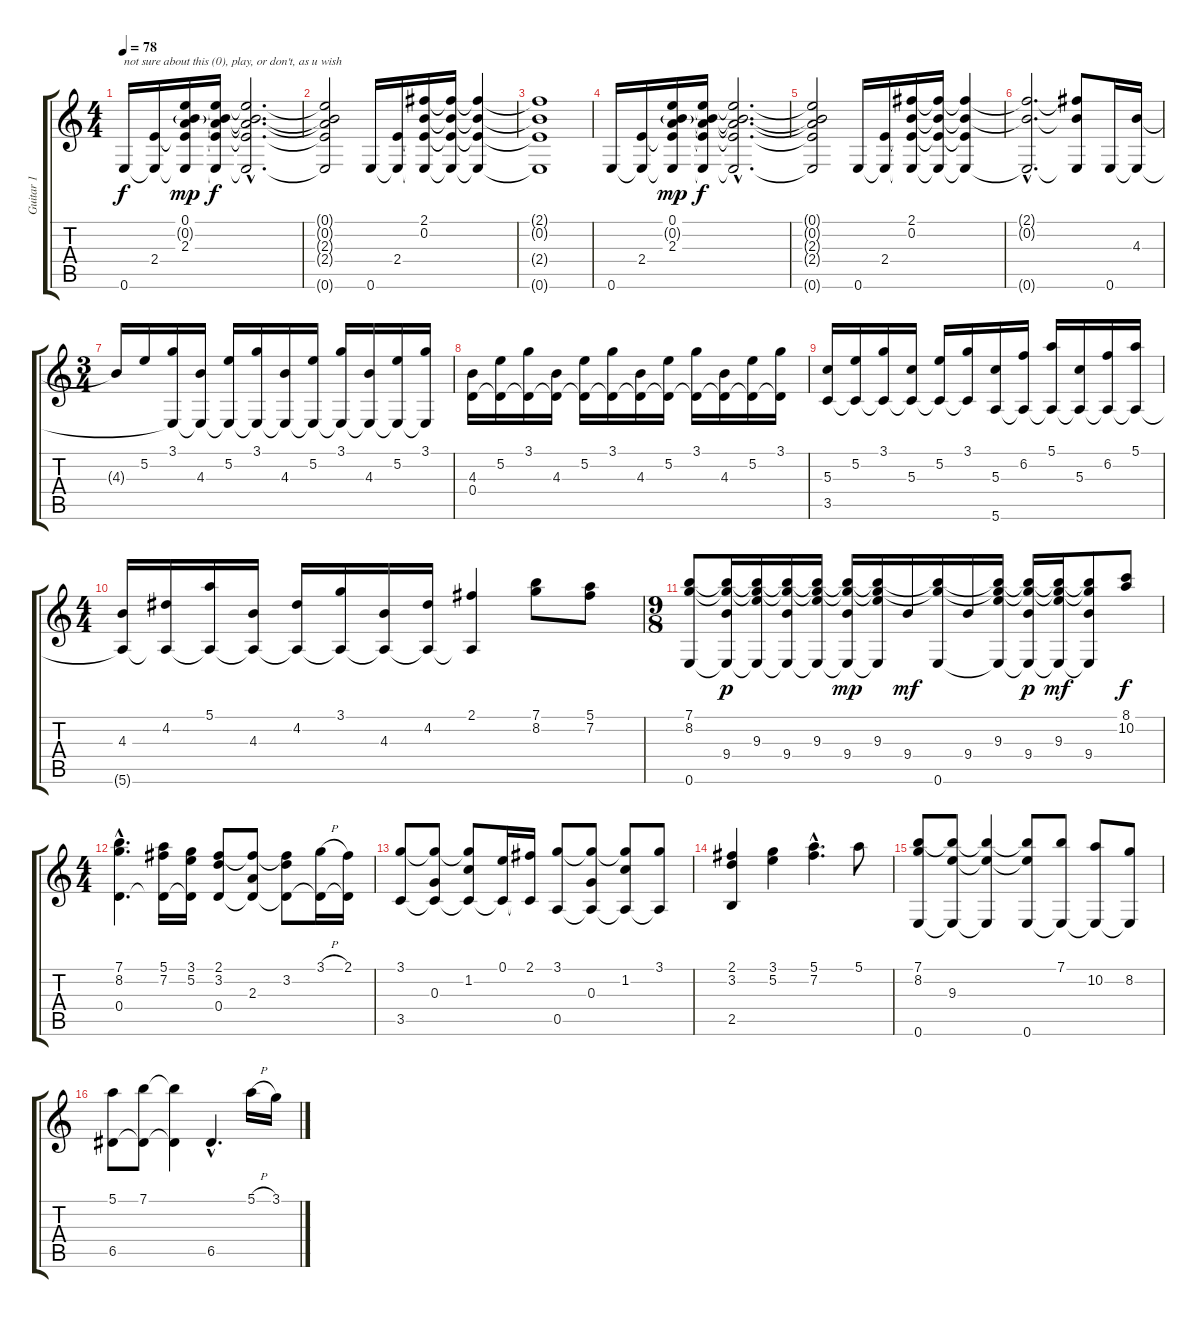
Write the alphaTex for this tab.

\track ("Guitar 1" "Guitar 1") {instrument acousticguitarsteel}
\staff {score tabs}
\tuning (E4 B3 G3 D3 A2 E2) {hide}
\ts (4 4)
\tempo 78
\clef g2
\ks c
0.6.16{txt "not sure about this (0), play, or don't, as u wish" dy f instrument acousticguitarsteel} (2.4 0.6{t}).16 (0.1 0.2{g} 2.3 2.4{t} 0.6{t}).16{dy mp} (0.1{t} 0.2{t} 2.3{t} 2.4{t} 0.6{t}).16{dy f} (0.1{hac t} 0.2{hac t} 2.3{hac t} 2.4{hac t} 0.6{hac t}).2{d} |
(0.1{t} 0.2{t} 2.3{t} 2.4{t} 0.6{t}).2 0.6.16 (2.4 0.6{t}).16 (2.1 0.2 2.4{t} 0.6{t}).16 (2.1{t} 0.2{t} 2.4{t} 0.6{t}).16 (2.1{t} 0.2{t} 2.4{t} 0.6{t}).4 |
(2.1{t} 0.2{t} 2.4{t} 0.6{t}).1 |
0.6.16 (2.4 0.6{t}).16 (0.1 0.2{g} 2.3 2.4{t} 0.6{t}).16{dy mp} (0.1{t} 0.2{t} 2.3{t} 2.4{t} 0.6{t}).16{dy f} (0.1{hac t} 0.2{hac t} 2.3{hac t} 2.4{hac t} 0.6{hac t}).2{d} |
(0.1{t} 0.2{t} 2.3{t} 2.4{t} 0.6{t}).2 0.6.16 (2.4 0.6{t}).16 (2.1 0.2 2.4{t} 0.6{t}).16 (2.1{t} 0.2{t} 2.4{t} 0.6{t}).16 (2.1{t} 0.2{t} 2.4{t} 0.6{t}).4 |
(2.1{hac t} 0.2{hac t} 0.6{hac t}).2{d} (2.1{t} 0.2{t} 0.6{t}).8 0.6.16 (4.3 0.6{t}).16 |
\ts (3 4)
4.3{t}.16 5.2.16 (3.1 0.6{t}).16 (4.3 0.6{t}).16 (5.2 0.6{t}).16 (3.1 0.6{t}).16 (4.3 0.6{t}).16 (5.2 0.6{t}).16 (3.1 0.6{t}).16 (4.3 0.6{t}).16 (5.2 0.6{t}).16 (3.1 0.6{t}).16 |
(4.3 0.4).16 (5.2 0.4{t}).16 (3.1 0.4{t}).16 (4.3 0.4{t}).16 (5.2 0.4{t}).16 (3.1 0.4{t}).16 (4.3 0.4{t}).16 (5.2 0.4{t}).16 (3.1 0.4{t}).16 (4.3 0.4{t}).16 (5.2 0.4{t}).16 (3.1 0.4{t}).16 |
(5.3 3.5).16 (5.2 3.5{t}).16 (3.1 3.5{t}).16 (5.3 3.5{t}).16 (5.2 3.5{t}).16 (3.1 3.5{t}).16 (5.3 5.6).16 (6.2 5.6{t}).16 (5.1 5.6{t}).16 (5.3 5.6{t}).16 (6.2 5.6{t}).16 (5.1 5.6{t}).16 |
\ts (4 4)
(4.3 5.6{t}).16 (4.2 5.6{t}).16 (5.1 5.6{t}).16 (4.3 5.6{t}).16 (4.2 5.6{t}).16 (3.1 5.6{t}).16 (4.3 5.6{t}).16 (4.2 5.6{t}).16 (2.1 5.6{t}).4 (7.1 8.2).8 (5.1 7.2).8 |
\ts (9 8)
(7.1 8.2 0.6).8 (7.1{t} 8.2{t} 9.4 0.6{t}).16{dy p} (7.1{t} 8.2{t} 9.3 0.6{t}).16 (7.1{t} 8.2{t} 9.4 0.6{t}).16 (7.1{t} 8.2{t} 9.3 0.6{t}).16 (7.1{t} 8.2{t} 9.4 0.6{t}).16{dy mp} (7.1{t} 8.2{t} 9.3 0.6{t}).16 9.4.16{dy mf} (7.1{t} 8.2{t} 0.6).16 9.4.16 (7.1{t} 8.2{t} 9.3 0.6{t}).16 (7.1{t} 8.2{t} 9.4 0.6{t}).16{dy p} (7.1{t} 8.2{t} 9.3 0.6{t}).16{dy mf} (7.1{t} 8.2{t} 9.4 0.6{t}).8 (8.1 10.2).8{dy f} |
\ts (4 4)
(7.1{hac} 8.2{hac} 0.4{hac}).4{d} (5.1 7.2 0.4{t}).16 (3.1 5.2 0.4{t}).16 (2.1 3.2 0.4).8 (2.1{t} 2.3 0.4{t}).8 (2.1{t} 3.2 0.4{t}).8 (3.1{h} 0.4{t}).16 (2.1 0.4{t}).16 |
(3.1 3.5).8 (3.1{t} 0.3 3.5{t}).8 (3.1{t} 1.2 3.5{t}).8 (0.1 3.5{t}).16 (2.1 3.5{t}).16 (3.1 0.5).8 (3.1{t} 0.3 0.5{t}).8 (3.1{t} 1.2 0.5{t}).8 (3.1 0.5{t}).8 |
(2.1 3.2 2.5).4 (3.1 5.2).4 (5.1{hac} 7.2{hac}).4{d} 5.1.8 |
(7.1 8.2 0.6).8 (7.1{t} 9.3 0.6{t}).8 (7.1{t} 9.3{t} 0.6{t}).4 (7.1{t} 9.3{t} 0.6).8 (7.1 0.6{t}).8 (10.2 0.6{t}).8 (8.2 0.6{t}).8 |
(5.1 6.5).8 (7.1 6.5{t}).8 (7.1{t} 6.5{t}).4 6.5{hac}.4{d} 5.1{h}.16 3.1.16
